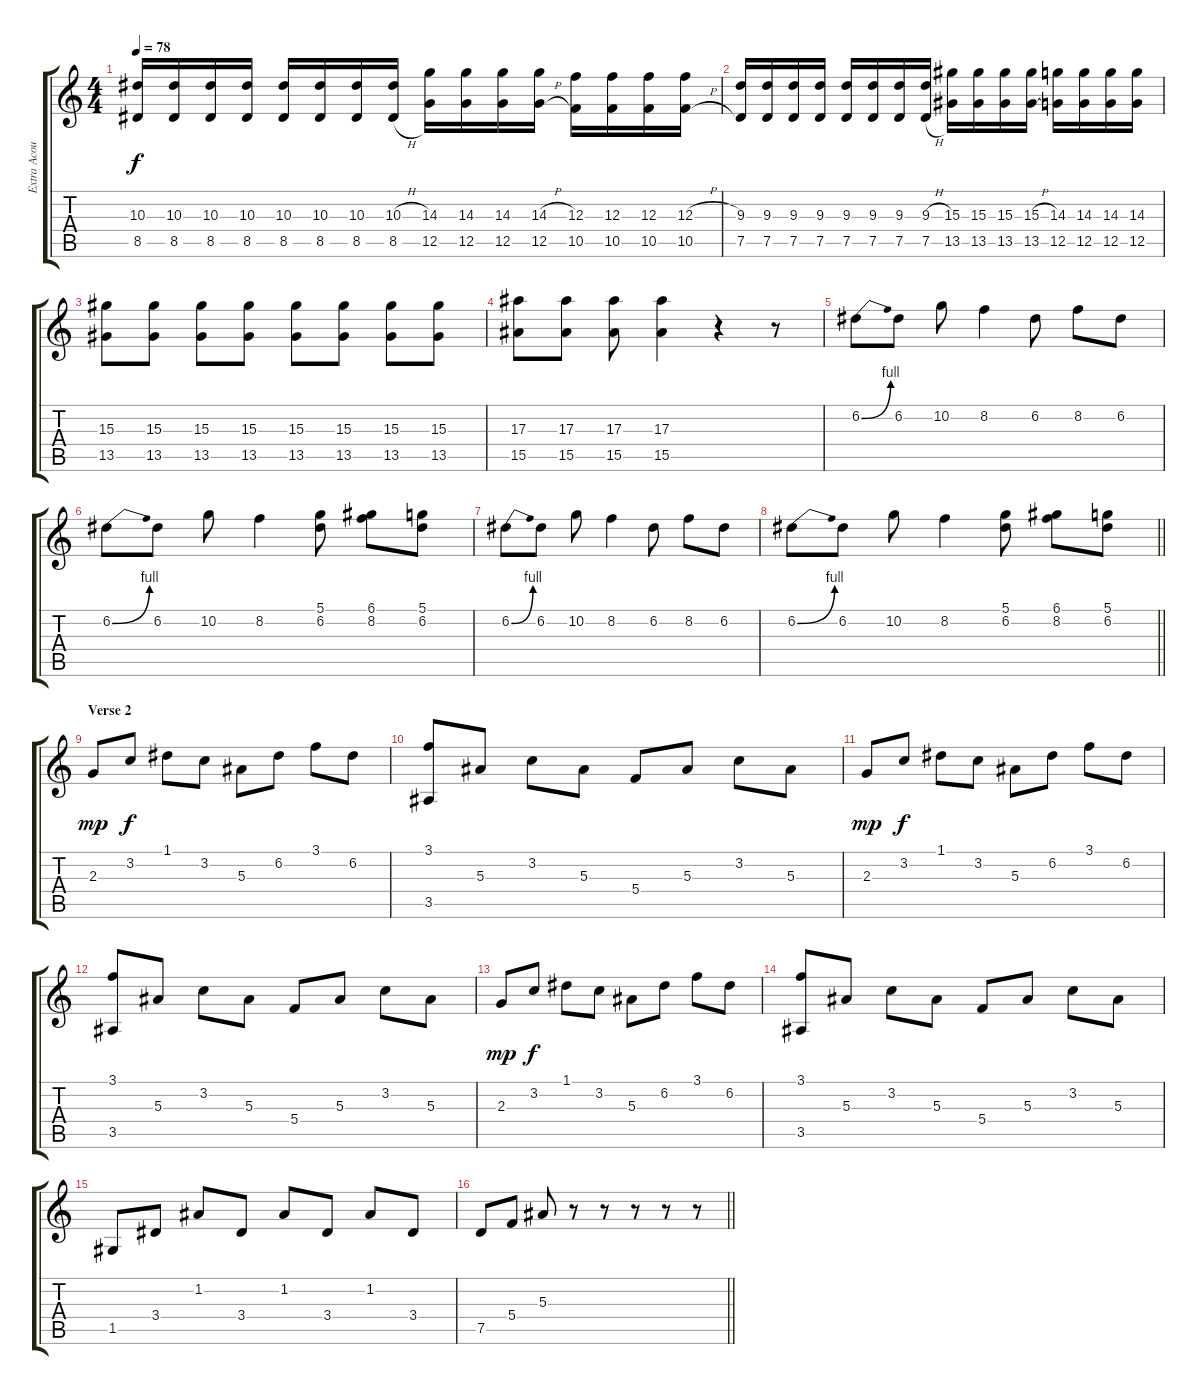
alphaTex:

\track ("Extra Acoustic Guitar" "Extra Acou") {instrument acousticguitarsteel}
\staff {score tabs}
\tuning (D4 A3 F3 C3 G2 C2) {hide}
\ts (4 4)
\tempo 78
\clef g2
\ks c
(10.3 8.5).16{dy f} (10.3 8.5).16 (10.3 8.5).16 (10.3 8.5).16 (10.3 8.5).16 (10.3 8.5).16 (10.3 8.5).16 (10.3{h} 8.5{h}).16 (14.3 12.5).16 (14.3 12.5).16 (14.3 12.5).16 (14.3{h} 12.5{h}).16 (12.3 10.5).16 (12.3 10.5).16 (12.3 10.5).16 (12.3{h} 10.5{h}).16 |
(9.3 7.5).16 (9.3 7.5).16 (9.3 7.5).16 (9.3 7.5).16 (9.3 7.5).16 (9.3 7.5).16 (9.3 7.5).16 (9.3{h} 7.5{h}).16 (15.3 13.5).16 (15.3 13.5).16 (15.3 13.5).16 (15.3{h} 13.5{h}).16 (14.3 12.5).16 (14.3 12.5).16 (14.3 12.5).16 (14.3 12.5).16 |
(15.3 13.5).8 (15.3 13.5).8 (15.3 13.5).8 (15.3 13.5).8 (15.3 13.5).8 (15.3 13.5).8 (15.3 13.5).8 (15.3 13.5).8 |
(17.3 15.5).8 (17.3 15.5).8 (17.3 15.5).8 (17.3 15.5).4 r.4 r.8 |
6.2{be (bend 0 0 60 4)}.8 6.2.8 10.2.8 8.2.4 6.2.8 8.2.8 6.2.8 |
6.2{be (bend 0 0 60 4)}.8 6.2.8 10.2.8 8.2.4 (5.1 6.2).8 (6.1 8.2).8 (5.1 6.2).8 |
6.2{be (bend 0 0 60 4)}.8 6.2.8 10.2.8 8.2.4 6.2.8 8.2.8 6.2.8 |
\barLineRight lightlight
6.2{be (bend 0 0 60 4)}.8 6.2.8 10.2.8 8.2.4 (5.1 6.2).8 (6.1 8.2).8 (5.1 6.2).8 |
\section ("" "Verse 2")
2.3.8{dy mp} 3.2.8{dy f} 1.1.8 3.2.8 5.3.8 6.2.8 3.1.8 6.2.8 |
(3.1 3.5).8 5.3.8 3.2.8 5.3.8 5.4.8 5.3.8 3.2.8 5.3.8 |
2.3.8{dy mp} 3.2.8{dy f} 1.1.8 3.2.8 5.3.8 6.2.8 3.1.8 6.2.8 |
(3.1 3.5).8 5.3.8 3.2.8 5.3.8 5.4.8 5.3.8 3.2.8 5.3.8 |
2.3.8{dy mp} 3.2.8{dy f} 1.1.8 3.2.8 5.3.8 6.2.8 3.1.8 6.2.8 |
(3.1 3.5).8 5.3.8 3.2.8 5.3.8 5.4.8 5.3.8 3.2.8 5.3.8 |
1.5.8 3.4.8 1.2.8 3.4.8 1.2.8 3.4.8 1.2.8 3.4.8 |
\barLineRight lightlight
7.5.8 5.4.8 5.3.8 r.8 r.8 r.8 r.8 r.8
